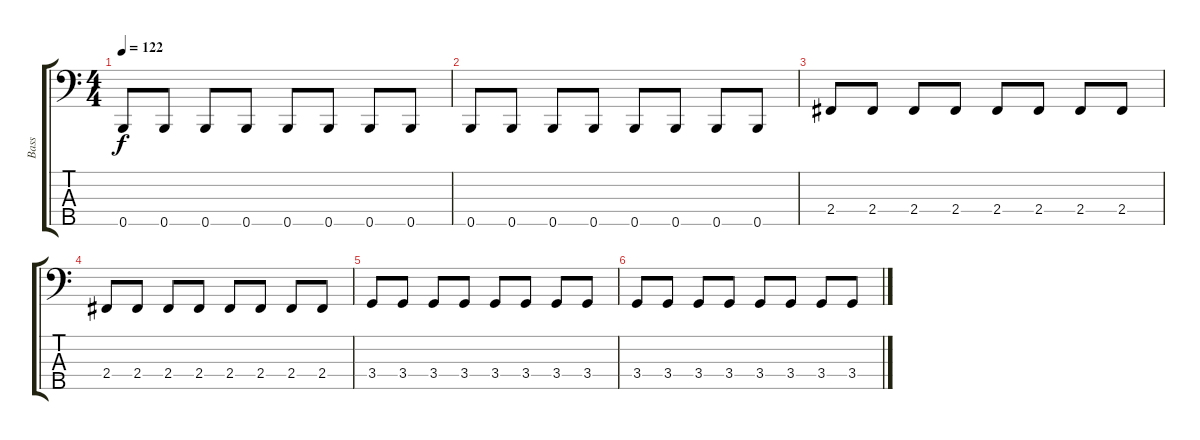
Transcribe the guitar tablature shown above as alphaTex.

\track ("Bass" "Bass") {instrument electricbasspick}
\staff {score tabs}
\tuning (G2 D2 A1 E1 B0) {hide}
\ts (4 4)
\tempo 122
\clef f4
\ks c
0.5.8{dy f} 0.5.8 0.5.8 0.5.8 0.5.8 0.5.8 0.5.8 0.5.8 |
0.5.8 0.5.8 0.5.8 0.5.8 0.5.8 0.5.8 0.5.8 0.5.8 |
2.4.8 2.4.8 2.4.8 2.4.8 2.4.8 2.4.8 2.4.8 2.4.8 |
2.4.8 2.4.8 2.4.8 2.4.8 2.4.8 2.4.8 2.4.8 2.4.8 |
3.4.8 3.4.8 3.4.8 3.4.8 3.4.8 3.4.8 3.4.8 3.4.8 |
3.4.8 3.4.8 3.4.8 3.4.8 3.4.8 3.4.8 3.4.8 3.4.8
